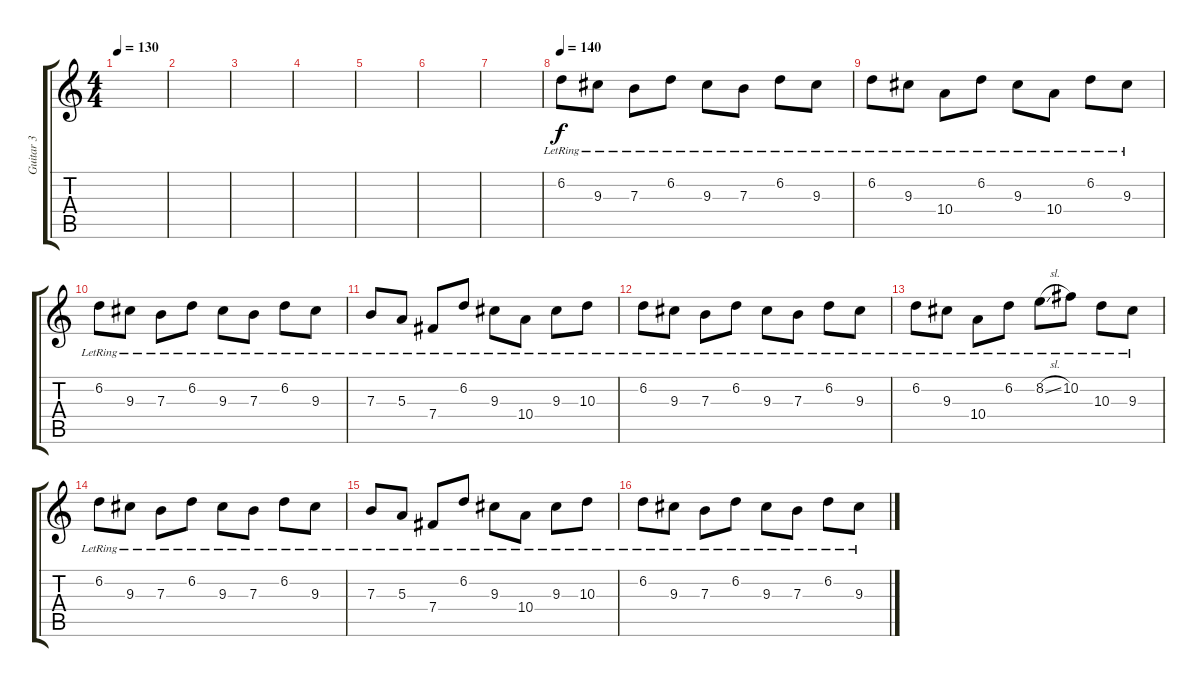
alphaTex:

\track ("Guitar 3" "Guitar 3") {instrument distortionguitar}
\staff {score tabs}
\tuning (Db4 Ab3 E3 B2 Gb2 B1) {hide}
\ts (4 4)
\tempo 130
\clef g2
\ks c
|
|
|
|
|
|
|
\tempo 140
6.2{lr}.8 9.3{lr}.8 7.3{lr}.8 6.2{lr}.8 9.3{lr}.8 7.3{lr}.8 6.2{lr}.8 9.3{lr}.8 |
6.2{lr}.8 9.3{lr}.8 10.4{lr}.8 6.2{lr}.8 9.3{lr}.8 10.4{lr}.8 6.2{lr}.8 9.3{lr}.8 |
6.2{lr}.8 9.3{lr}.8 7.3{lr}.8 6.2{lr}.8 9.3{lr}.8 7.3{lr}.8 6.2{lr}.8 9.3{lr}.8 |
7.3{lr}.8 5.3{lr}.8 7.4{lr}.8 6.2{lr}.8 9.3{lr}.8 10.4{lr}.8 9.3{lr}.8 10.3{lr}.8 |
6.2{lr}.8 9.3{lr}.8 7.3{lr}.8 6.2{lr}.8 9.3{lr}.8 7.3{lr}.8 6.2{lr}.8 9.3{lr}.8 |
6.2{lr}.8 9.3{lr}.8 10.4{lr}.8 6.2{lr}.8 8.2{sl lr}.8 10.2{lr}.8 10.3{lr}.8 9.3{lr}.8 |
6.2{lr}.8 9.3{lr}.8 7.3{lr}.8 6.2{lr}.8 9.3{lr}.8 7.3{lr}.8 6.2{lr}.8 9.3{lr}.8 |
7.3{lr}.8 5.3{lr}.8 7.4{lr}.8 6.2{lr}.8 9.3{lr}.8 10.4{lr}.8 9.3{lr}.8 10.3{lr}.8 |
6.2{lr}.8 9.3{lr}.8 7.3{lr}.8 6.2{lr}.8 9.3{lr}.8 7.3{lr}.8 6.2{lr}.8 9.3{lr}.8
